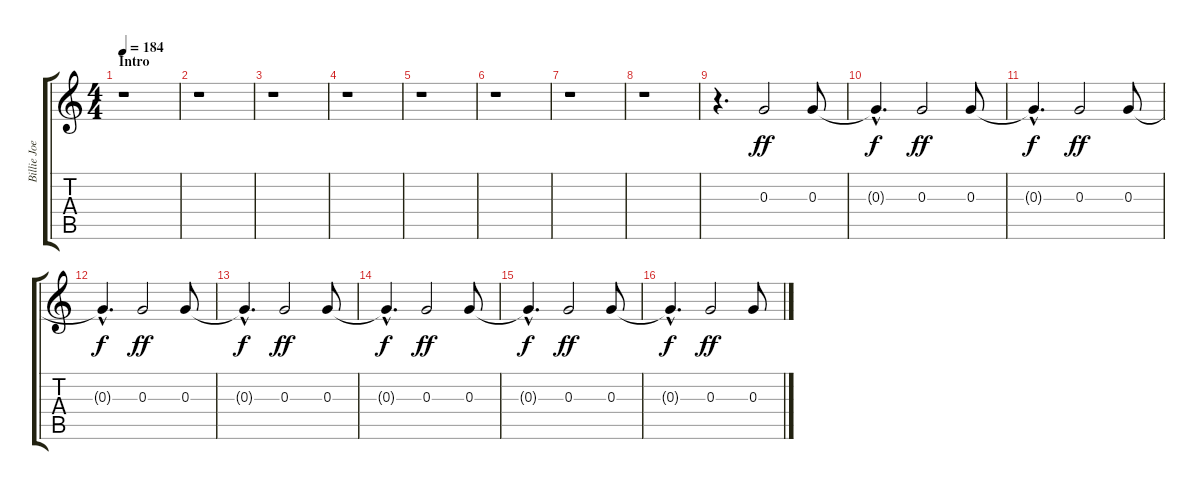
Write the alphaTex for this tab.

\track ("Billie Joe Armstrong (Guitar 1 Double)" "Billie Joe") {instrument overdrivenguitar}
\staff {score tabs}
\tuning (E4 B3 G3 D3 A2 E2) {hide}
\ts (4 4)
\section ("" "Intro")
\tempo 184
\clef g2
\ks c
r.1{dy ff instrument overdrivenguitar} |
r.1 |
r.1 |
r.1 |
r.1 |
r.1 |
r.1 |
r.1 |
r.4{d} 0.3.2 0.3.8 |
0.3{hac t}.4{d dy f} 0.3.2{dy ff} 0.3.8 |
0.3{hac t}.4{d dy f} 0.3.2{dy ff} 0.3.8 |
0.3{hac t}.4{d dy f} 0.3.2{dy ff} 0.3.8 |
0.3{hac t}.4{d dy f} 0.3.2{dy ff} 0.3.8 |
0.3{hac t}.4{d dy f} 0.3.2{dy ff} 0.3.8 |
0.3{hac t}.4{d dy f} 0.3.2{dy ff} 0.3.8 |
0.3{hac t}.4{d dy f} 0.3.2{dy ff} 0.3.8
